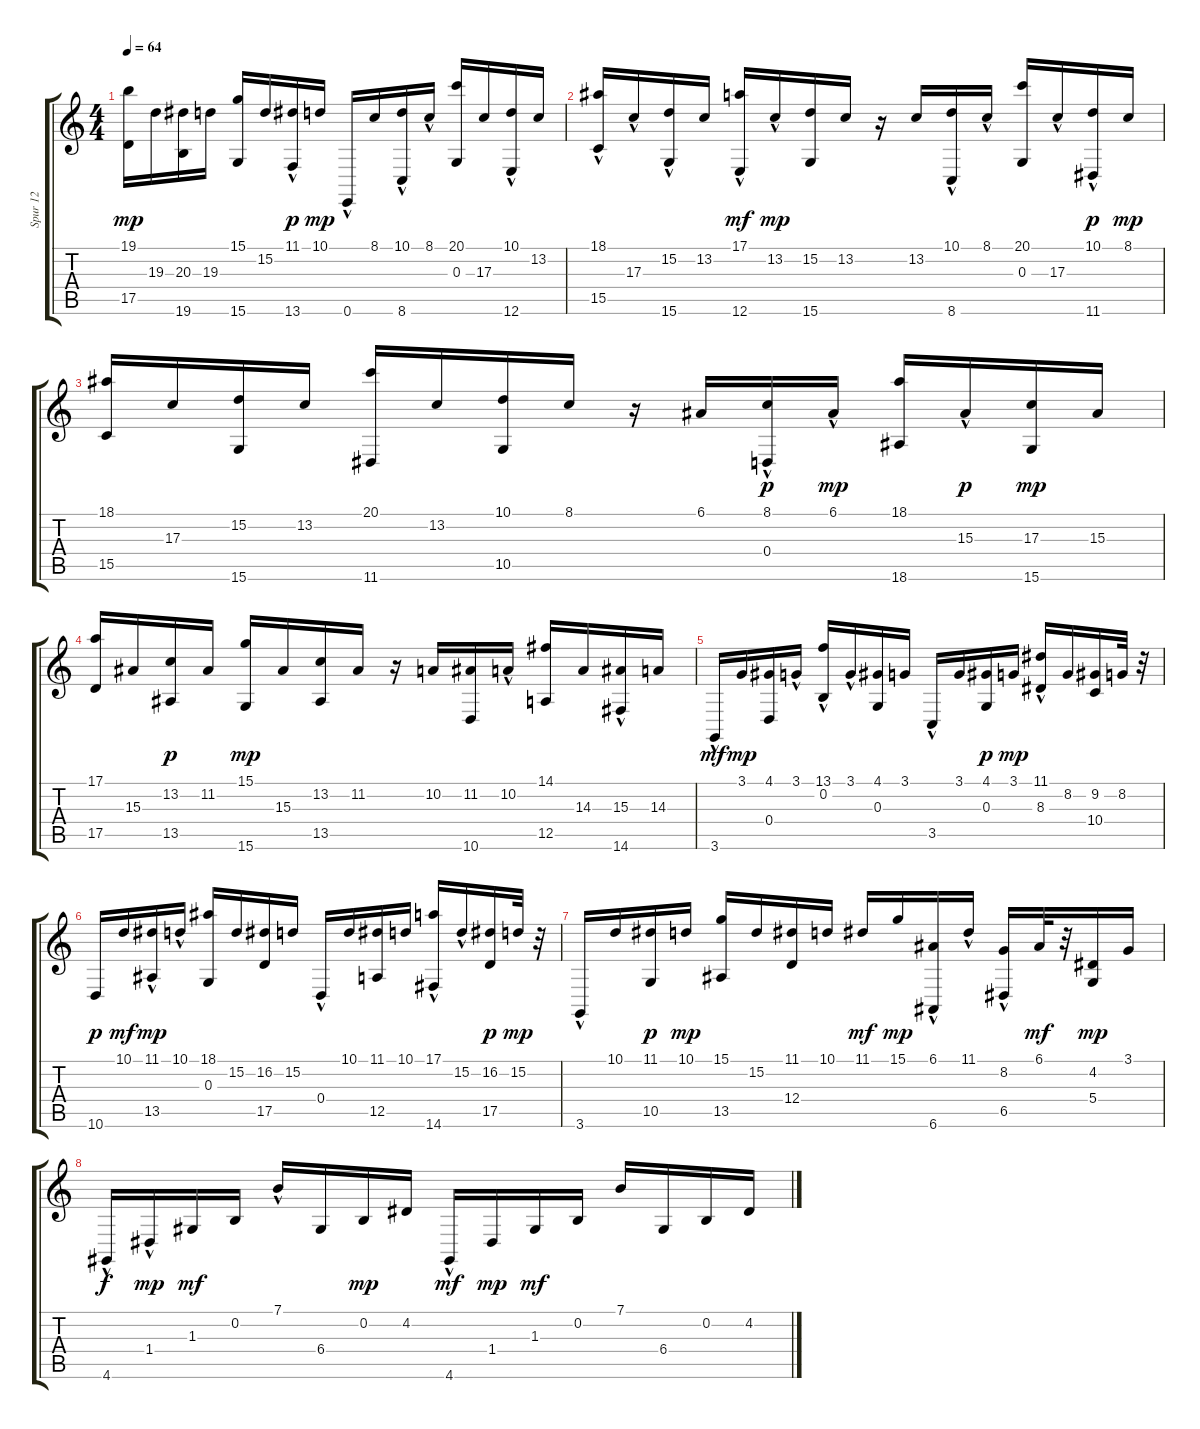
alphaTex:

\track ("Spur 12" "Spur 12") {instrument brightacousticpiano}
\staff {score tabs}
\tuning (E4 B3 G3 D3 A2 E2) {hide}
\ts (4 4)
\tempo 64
\clef g2
\ks c
(19.1 17.5).16{dy mp} 19.3.16 (20.3 19.6).16 19.3.16 (15.1 15.6).16 15.2.16 (11.1 13.6{hac}).16{dy p} 10.1.16{dy mp} 0.6{hac}.16 8.1.16 (10.1 8.6{hac}).16 8.1{hac}.16 (20.1 0.3).16 17.3.16 (10.1 12.6{hac}).16 13.2.16 |
(18.1{hac} 15.5).16 17.3{hac}.16 (15.2{hac} 15.6).16 13.2.16 (17.1 12.6{hac}).16{dy mf} 13.2{hac}.16{dy mp} (15.2 15.6).16 13.2.16 r.16 13.2.16 (10.1 8.6{hac}).16 8.1{hac}.16 (20.1 0.3).16 17.3{hac}.16 (10.1 11.6{hac}).16{dy p} 8.1.16{dy mp} |
(18.1 15.5).16 17.3.16 (15.2 15.6).16 13.2.16 (20.1 11.6).16 13.2.16 (10.1 10.5).16 8.1.16 r.16 6.1.16 (8.1 0.4{hac}).16{dy p} 6.1{hac}.16{dy mp} (18.1 18.6).16 15.3{hac}.16{dy p} (17.3 15.6).16{dy mp} 15.3.16 |
(17.1 17.5).16 15.3.16 (13.2 13.5).16{dy p} 11.2.16 (15.1 15.6).16{dy mp} 15.3.16 (13.2 13.5).16 11.2.16 r.16 10.2.16 (11.2 10.6).16 10.2{hac}.16 (14.1 12.5).16 14.3.16 (15.3{hac} 14.6).16 14.3.16 |
3.6{hac}.16{dy mf} 3.1.16{dy mp} (4.1 0.4).16 3.1{hac}.16 (13.1{hac} 0.2{hac}).16 3.1{hac}.16 (4.1 0.3).16 3.1.16 3.5{hac}.16 3.1.16 (4.1 0.3).16{dy p} 3.1.16{dy mp} (11.1{hac} 8.3).16 8.2.16 (9.2 10.4).16 8.2.32 r.32 |
10.6.16{dy p} 10.1.16{dy mf} (11.1 13.5{hac}).16{dy mp} 10.1{hac}.16 (18.1 0.3).16 15.2.16 (16.2 17.5).16 15.2.16 0.4{hac}.16 10.1.16 (11.1 12.5).16 10.1.16 (17.1{hac} 14.6{hac}).16 15.2{hac}.16 (16.2 17.5).16{dy p} 15.2.32{dy mp} r.32 |
3.6{hac}.16 10.1.16 (11.1 10.5).16{dy p} 10.1.16{dy mp} (15.1 13.5).16 15.2.16 (11.1 12.4).16 10.1.16 11.1.16{dy mf} 15.1.16{dy mp} (6.1{hac} 6.6).16 11.1{hac}.16 (8.2 6.5{hac}).16 6.1.32{dy mf} r.32 (4.2 5.4).16{dy mp} 3.1.16 |
4.6{hac}.16{dy f} 1.4{hac}.16{dy mp} 1.3.16{dy mf} 0.2.16 7.1{hac}.16 6.4.16 0.2.16{dy mp} 4.2.16 4.6{hac}.16{dy mf} 1.4.16{dy mp} 1.3.16{dy mf} 0.2.16 7.1.16 6.4.16 0.2.16 4.2.16
